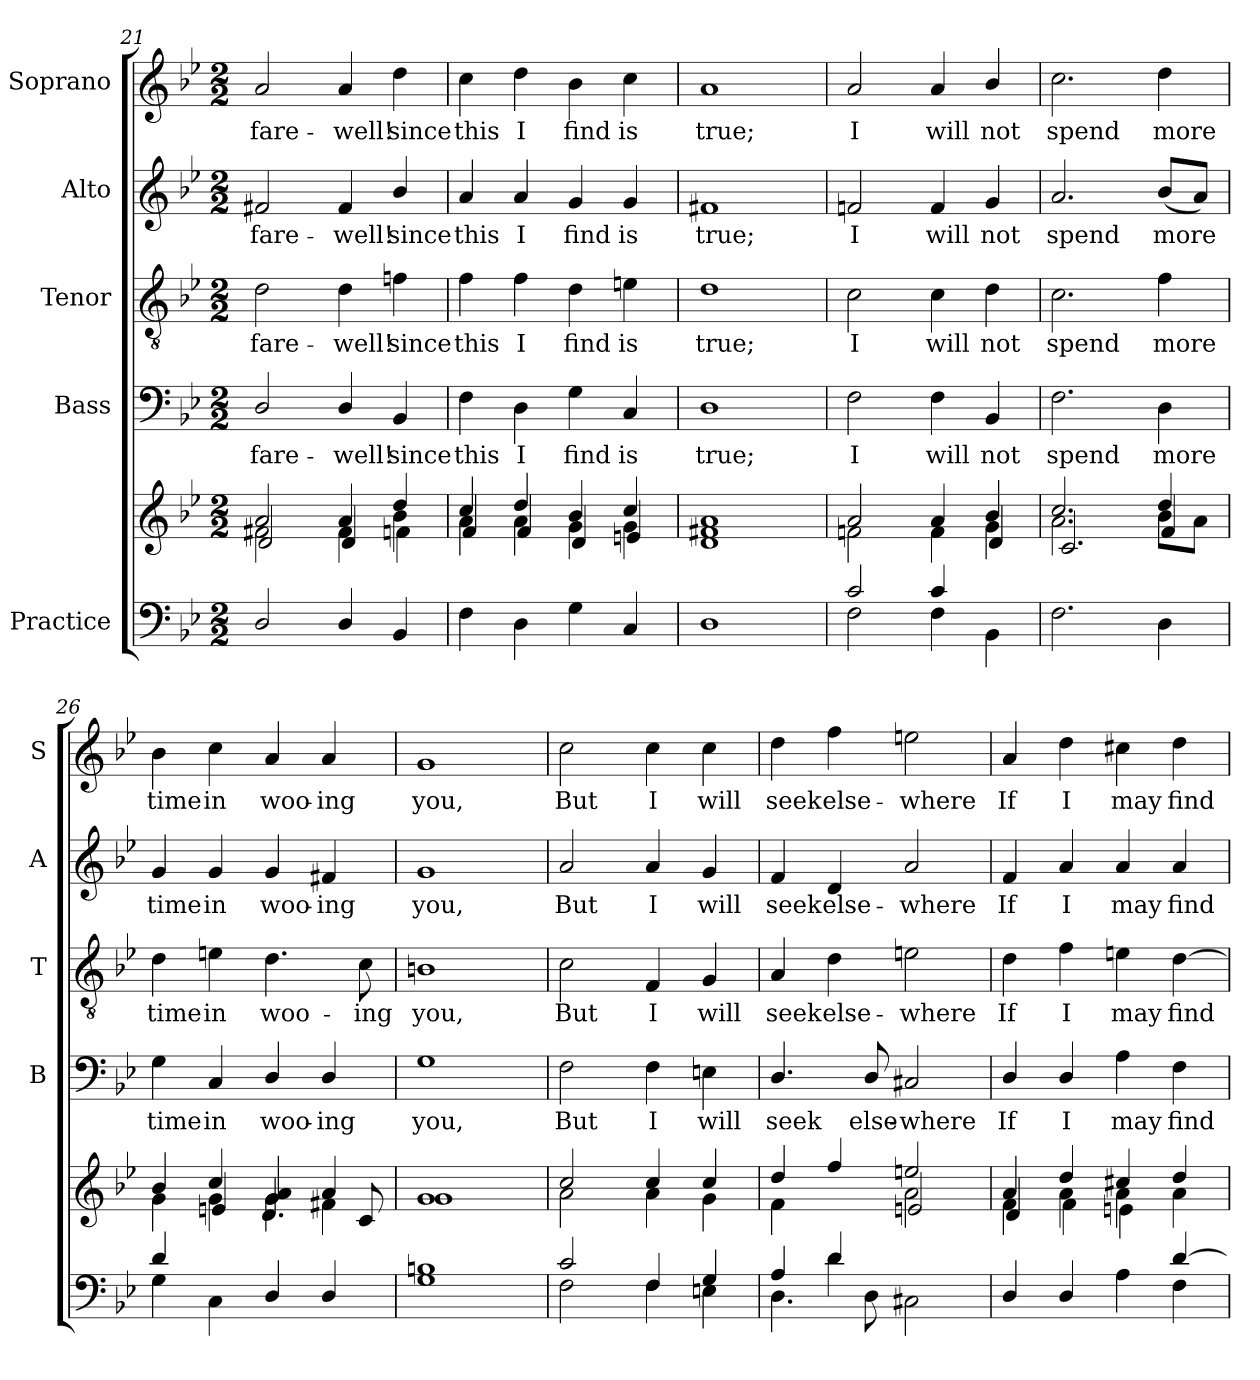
**kern	**kern	**kern	**text	**kern	**text	**kern	**text	**kern	**text
*part5	*part5	*part4	*part4	*part3	*part3	*part2	*part2	*part1	*part1
*staff6	*staff5	*staff4	*staff4	*staff3	*staff3	*staff2	*staff2	*staff1	*staff1
*I"Practice	*	*I"Bass	*	*I"Tenor	*	*I"Alto	*	*I"Soprano	*
*	*	*I'B	*	*I'T	*	*I'A	*	*I'S	*
*clefF4	*clefG2	*clefF4	*	*clefGv2	*	*clefG2	*	*clefG2	*
*k[b-e-]	*k[b-e-]	*k[b-e-]	*	*k[b-e-]	*	*k[b-e-]	*	*k[b-e-]	*
*B-:	*B-:	*B-:	*	*B-:	*	*B-:	*	*B-:	*
*M2/2	*M2/2	*M2/2	*	*M2/2	*	*M2/2	*	*M2/2	*
=21	=21	=21	=21	=21	=21	=21	=21	=21	=21
*	*^	*	*	*	*	*	*	*	*
*	*	*^	*	*	*	*	*	*	*	*
!	!	!	!	!	!LO:LY:b	!	!LO:LY:b	!	!LO:LY:b	!	!LO:LY:b
2D/	2a/	2f#X\	2d/	2D/	fare-	2d\	fare-	2f#X/	fare-	2a/	fare-
!	!	!	!	!	!LO:LY:b	!	!LO:LY:b	!	!LO:LY:b	!	!LO:LY:b
4D/	4a/	4f#\	4d/	4D/	-well!	4d\	-well!	4f#/	-well!	4a/	-well!
!	!	!	!	!	!LO:LY:b	!	!LO:LY:b	!	!LO:LY:b	!	!LO:LY:b
4BB-/	4dd/	4b-\	4fni\	4BB-/	since	4fni\	since	4b-/	since	4dd\	since
!!LO:LB:g=z
=22	=22	=22	=22	=22	=22	=22	=22	=22	=22	=22	=22
!	!	!	!	!	!LO:LY:b	!	!LO:LY:b	!	!LO:LY:b	!	!LO:LY:b
4F\	4cc/	4a\	4f/	4F\	this	4f\	this	4a/	this	4cc\	this
!	!	!	!	!	!LO:LY:b	!	!LO:LY:b	!	!LO:LY:b	!	!LO:LY:b
4D\	4dd/	4a\	4f/	4D\	I	4f\	I	4a/	I	4dd\	I
!	!	!	!	!	!LO:LY:b	!	!LO:LY:b	!	!LO:LY:b	!	!LO:LY:b
4G\	4b-/	4g\	4d/	4G\	find	4d\	find	4g/	find	4b-\	find
!	!	!	!	!	!LO:LY:b	!	!LO:LY:b	!	!LO:LY:b	!	!LO:LY:b
4C/	4cc/	4g\	4en/	4C/	is	4en\	is	4g/	is	4cc\	is
=23	=23	=23	=23	=23	=23	=23	=23	=23	=23	=23	=23
!	!	!	!	!	!LO:LY:b	!	!LO:LY:b	!	!LO:LY:b	!	!LO:LY:b
1D	1a	1f#X	1d	1D	true;	1d	true;	1f#X	true;	1a	true;
=24	=24	=24	=24	=24	=24	=24	=24	=24	=24	=24	=24
*^	*	*	*	*	*	*	*	*	*	*	*
!	!	!	!	!	!	!LO:LY:b	!	!LO:LY:b	!	!LO:LY:b	!	!LO:LY:b
2c/	2F\	2a/	2fni\	2.ryy	2F\	I	2c\	I	2fni/	I	2a/	I
!	!	!	!	!	!	!LO:LY:b	!	!LO:LY:b	!	!LO:LY:b	!	!LO:LY:b
4c/	4F\	4a/	4f\	.	4F\	will	4c\	will	4f/	will	4a/	will
!	!	!	!	!	!	!LO:LY:b	!	!LO:LY:b	!	!LO:LY:b	!	!LO:LY:b
4ryy	4BB-\	4b-/	4g\	4d/	4BB-/	not	4d\	not	4g/	not	4b-/	not
=25	=25	=25	=25	=25	=25	=25	=25	=25	=25	=25	=25	=25
!	!	!	!	!	!	!LO:LY:b	!	!LO:LY:b	!	!LO:LY:b	!	!LO:LY:b
*v	*v	*	*	*	*	*	*	*	*	*	*	*
2.F\	2.cc/	2.a\	2.c/	2.F\	spend	2.c\	spend	2.a/	spend	2.cc\	spend
!	!	!	!	!	!LO:LY:b	!	!LO:LY:b	!	!LO:LY:b	!	!LO:LY:b
4D\	4dd/	8b-\L	4f/	4D\	more	4f\	more	(<8b-/L	more	4dd\	more
.	.	8a\J	.	.	.	.	.	8a/J)	.	.	.
=26	=26	=26	=26	=26	=26	=26	=26	=26	=26	=26	=26
*^	*	*	*	*	*	*	*	*	*	*	*
!	!	!	!	!	!	!LO:LY:b	!	!LO:LY:b	!	!LO:LY:b	!	!LO:LY:b
4d/	4G\	4b-/	4g\	4ryy	4G\	time	4d\	time	4g/	time	4b-\	time
!	!	!	!	!	!	!LO:LY:b	!	!LO:LY:b	!	!LO:LY:b	!	!LO:LY:b
2.ryy	4C\	4cc/	4g\	4en/	4C/	in	4en\	in	4g/	in	4cc\	in
!	!	!	!	!	!	!LO:LY:b	!	!LO:LY:b	!	!LO:LY:b	!	!LO:LY:b
.	4D/	4g/ 4a/	4g\	4.d/	4D/	woo-	4.d\	woo-	4g/	woo-	4a/	woo-
!	!	!	!	!	!	!LO:LY:b	!	!	!	!LO:LY:b	!	!LO:LY:b
.	4D/	4a/	4f#X\	.	4D/	-ing	.	.	4f#X/	-ing	4a/	-ing
!	!	!	!	!	!	!	!	!LO:LY:b	!	!	!	!
.	.	.	.	8c/	.	.	8c\	-ing	.	.	.	.
!!LO:PB:g=z
=27	=27	=27	=27	=27	=27	=27	=27	=27	=27	=27	=27	=27
!	!	!	!	!	!	!LO:LY:b	!	!LO:LY:b	!	!LO:LY:b	!	!LO:LY:b
*	*	*	*v	*v	*	*	*	*	*	*	*	*
1Bn	1G	1g	1g	1G	you,	1Bn	you,	1g	you,	1g	you,
=28	=28	=28	=28	=28	=28	=28	=28	=28	=28	=28	=28
!	!	!	!	!	!LO:LY:b	!	!LO:LY:b	!	!LO:LY:b	!	!LO:LY:b
2c/	2F\	2cc/	2a\	2F\	But	2c\	But	2a/	But	2cc\	But
!	!	!	!	!	!LO:LY:b	!	!LO:LY:b	!	!LO:LY:b	!	!LO:LY:b
4F/	4F\	4cc/	4a\	4F\	I	4F/	I	4a/	I	4cc\	I
!	!	!	!	!	!LO:LY:b	!	!LO:LY:b	!	!LO:LY:b	!	!LO:LY:b
4G/	4En\	4cc/	4g\	4En\	will	4G/	will	4g/	will	4cc\	will
=29	=29	=29	=29	=29	=29	=29	=29	=29	=29	=29	=29
*	*^	*	*^	*	*	*	*	*	*	*	*
!	!	!	!	!	!	!	!LO:LY:b	!	!LO:LY:b	!	!LO:LY:b	!	!LO:LY:b
4ryy	4A/	4.D\	4dd/	4f\	2ryy	4.D/	seek	4A/	seek	4f/	seek	4dd\	seek
!	!	!	!	!	!	!	!	!	!LO:LY:b	!	!LO:LY:b	!	!LO:LY:b
4d\	4d/	.	4ff/	4ryy	.	.	.	4d\	else-	4d/	else-	4ff\	else-
!	!	!	!	!	!	!	!LO:LY:b	!	!	!	!	!	!
.	.	8D\	.	.	.	8D/	else-	.	.	.	.	.	.
!	!	!	!	!	!	!	!LO:LY:b	!	!LO:LY:b	!	!LO:LY:b	!	!LO:LY:b
2ryy	2ryy	2C#X\	2een/	2a\	2en/	2C#X/	-where	2en\	-where	2a/	-where	2een\	-where
=30	=30	=30	=30	=30	=30	=30	=30	=30	=30	=30	=30	=30	=30
!	!	!	!	!	!	!	!LO:LY:b	!	!LO:LY:b	!	!LO:LY:b	!	!LO:LY:b
*	*v	*v	*	*	*	*	*	*	*	*	*	*	*
2.ryy	4D/	4a/	4f\	4d/	4D/	If	4d\	If	4f/	If	4a/	If
!	!	!	!	!	!	!LO:LY:b	!	!LO:LY:b	!	!LO:LY:b	!	!LO:LY:b
.	4D/	4dd/	4a\	4f\	4D/	I	4f\	I	4a/	I	4dd\	I
!	!	!	!	!	!	!LO:LY:b	!	!LO:LY:b	!	!LO:LY:b	!	!LO:LY:b
.	4A\	4cc#X/	4a\	4en\	4A\	may	4en\	may	4a/	may	4cc#X\	may
!	!	!	!	!	!	!LO:LY:b	!	!LO:LY:b	!	!LO:LY:b	!	!LO:LY:b
[4d/	4F\	4dd/	4a\	4ryy	4F\	find	[4d\	find	4a/	find	4dd\	find
*v	*v	*	*	*	*	*	*	*	*	*	*	*
*	*v	*v	*v	*	*	*	*	*	*	*	*
=	=	=	=	=	=	=	=	=	=
*-	*-	*-	*-	*-	*-	*-	*-	*-	*-
